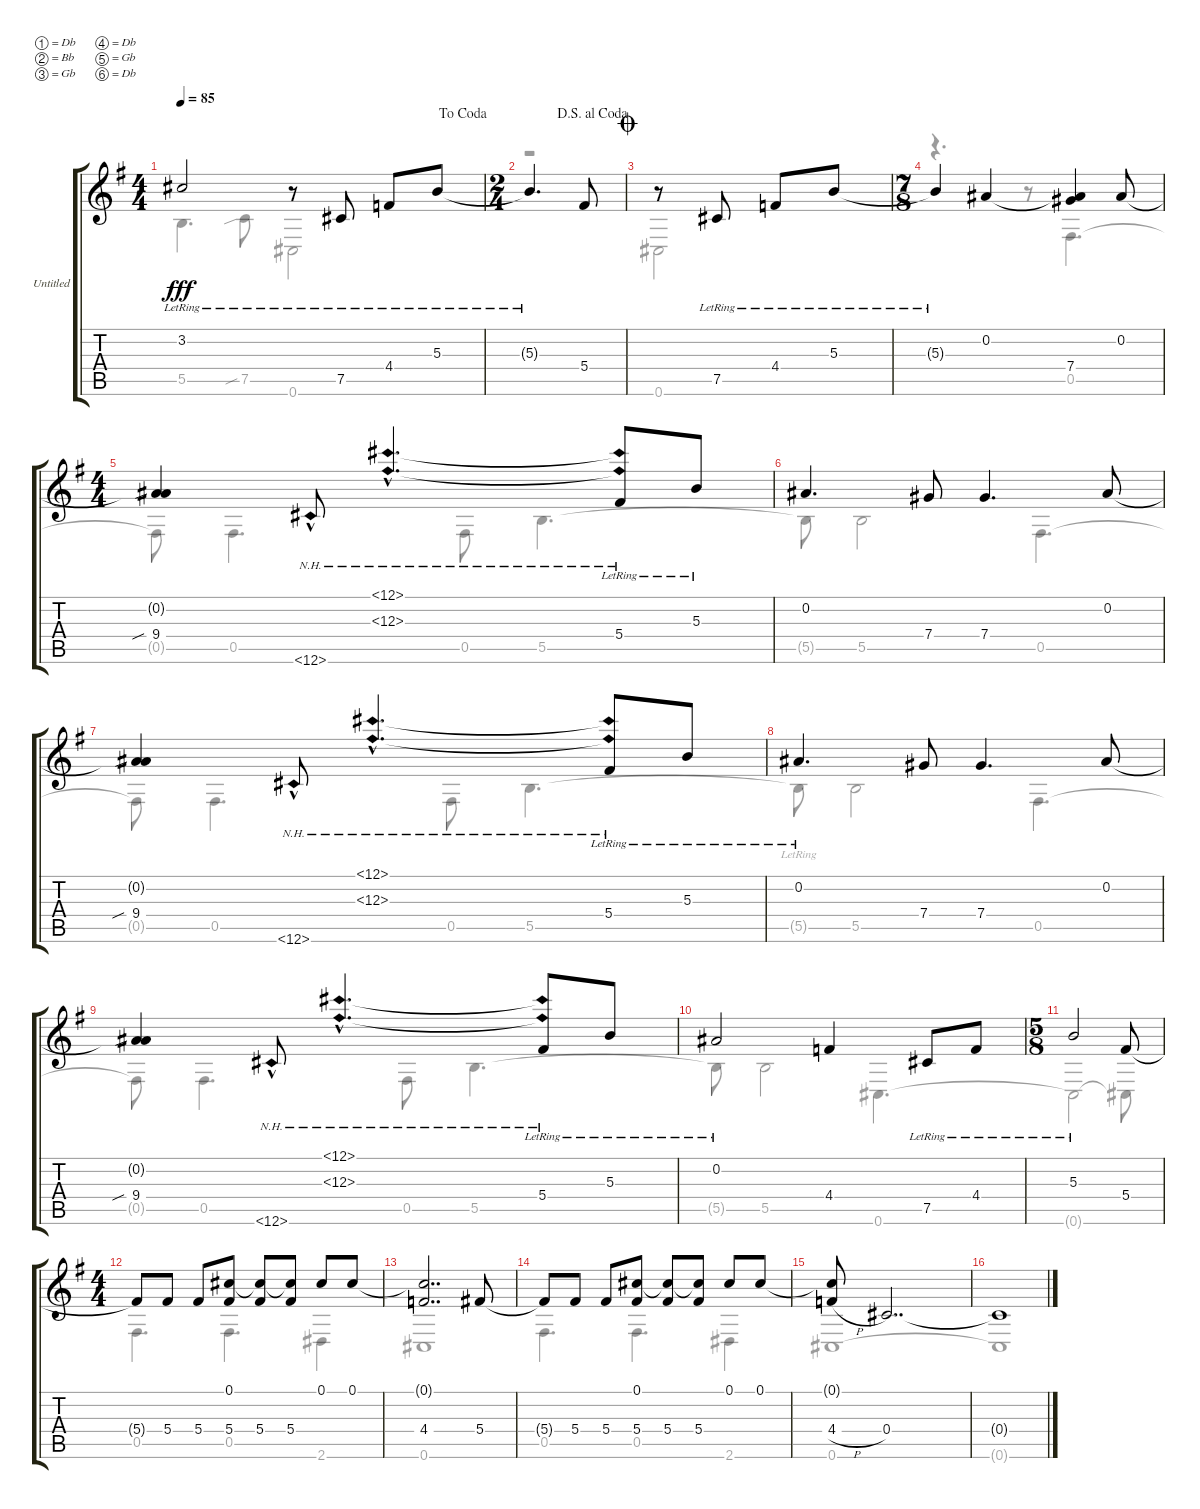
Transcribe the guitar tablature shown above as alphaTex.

\bracketExtendMode groupsimilarinstruments
\firstSystemTrackNameOrientation horizontal
\otherSystemsTrackNameOrientation horizontal
\track ("Untitled" "Untitled") {instrument acousticguitarnylon}
\staff {score tabs}
\tuning (Db4 Bb3 Gb3 Db3 Gb2 Db2)
\voice
\ts (4 4)
\jump dacoda
\tempo 85
\clef g2
\ks g
3.2{lr t}.2{dy fff} r.8 7.5{lr}.8 4.4{lr}.8 5.3{lr}.8 |
\ts (2 4)
\jump dalsegnoalcoda
5.3{lr t}.4{d} 5.4.8 |
\jump coda
r.8 7.5{lr}.8 4.4{lr}.8 5.3{lr}.8 |
\ts (7 8)
5.3{lr t}.4 0.2.4 (0.2{t} 7.4).4 0.2.8 |
\ts (4 4)
(0.2{t} 9.4{sib}).4 12.6{nh hac}.8 (12.1{nh hac} 12.3{nh hac}).4{d} (12.1{nh lr t} 12.3{nh lr t} 5.4{lr}).8 5.3{lr}.8 |
0.2.4{d} 7.4.8 7.4.4{d} 0.2.8 |
(0.2{t} 9.4{sib}).4 12.6{nh hac}.8 (12.1{nh hac} 12.3{nh hac}).4{d} (12.1{nh lr t} 12.3{nh lr t} 5.4{lr}).8 5.3{lr}.8 |
0.2{lr}.4{d} 7.4.8 7.4.4{d} 0.2.8 |
(0.2{t} 9.4{sib}).4 12.6{nh hac}.8 (12.1{nh hac} 12.3{nh hac}).4{d} (12.1{nh lr t} 12.3{nh lr t} 5.4{lr}).8 5.3{lr}.8 |
0.2{lr}.2 4.4.4 7.5{lr}.8 4.4{lr}.8 |
\ts (5 8)
5.3{lr}.2 5.4.8 |
\ts (4 4)
5.4{t}.8 5.4.8 5.4.8 (0.1 5.4).8 (0.1{t} 5.4).8 (0.1{t} 5.4).8 0.1.8 0.1.8 |
(0.1{t} 4.4).2{dd} 5.4.8 |
5.4{t}.8 5.4.8 5.4.8 (0.1 5.4).8 (0.1{t} 5.4).8 (0.1{t} 5.4).8 0.1.8 0.1.8 |
(0.1{t} 4.4{h}).8 0.4.2{dd} |
0.4{t}.1
\voice
\clef g2
\ottava regular
\simile none
\ks g
5.5.4{d dy fff} 7.5{sib}.8 0.6.2 |
r.2 |
0.6.2 |
r.4{d} r.8 0.5.4{d} |
0.5{t}.8 0.5.4{d} 0.5.8 5.5.4{d} |
5.5{t}.8 5.5.2 0.5.4{d} |
0.5{t}.8 0.5.4{d} 0.5.8 5.5.4{d} |
5.5{lr t}.8 5.5.2 0.5.4{d} |
0.5{t}.8 0.5.4{d} 0.5.8 5.5.4{d} |
5.5{t}.8 5.5.2 0.6.4{d} |
0.6{t}.2 0.6{t}.8 |
0.5.4{d} 0.5.4{d} 2.6.4 |
0.6.1 |
0.5.4{d} 0.5.4{d} 2.6.4 |
0.6.1 |
0.6{t}.1
